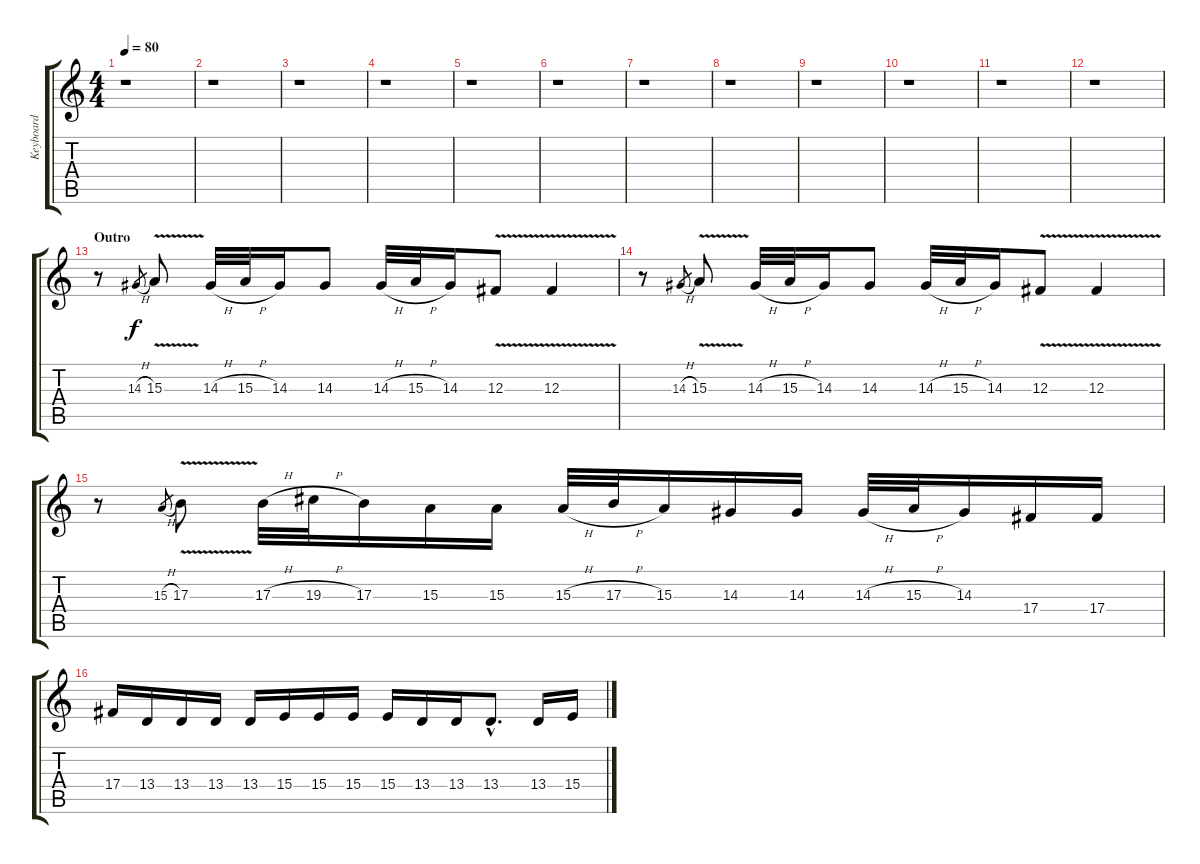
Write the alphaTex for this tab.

\track ("Keyboard" "Keyboard") {instrument harpsichord}
\staff {score tabs}
\tuning (Eb4 Bb3 Gb3 Db3 Ab2 Eb2) {hide}
\ts (4 4)
\tempo 80
\clef g2
\ks c
r.1{dy f} |
r.1 |
r.1 |
r.1 |
r.1 |
r.1 |
r.1 |
r.1 |
r.1 |
r.1 |
r.1 |
r.1 |
\section ("" "Outro")
r.8{volume 16 balance 8} 14.3{h}.8{gr} 15.3{v}.8 14.3{h}.32 15.3{h}.32 14.3.16 14.3.8 14.3{h}.32 15.3{h}.32 14.3.16 12.3{v}.8 12.3{v}.4 |
r.8 14.3{h}.8{gr} 15.3{v}.8 14.3{h}.32 15.3{h}.32 14.3.16 14.3.8 14.3{h}.32 15.3{h}.32 14.3.16 12.3{v}.8 12.3{v}.4 |
r.8 15.3{h}.8{gr} 17.3{v}.8 17.3{h}.32 19.3{h}.32 17.3.16 15.3.16 15.3.16 15.3{h}.32 17.3{h}.32 15.3.16 14.3.16 14.3.16 14.3{h}.32 15.3{h}.32 14.3.16 17.4.16 17.4.16 |
17.4.16 13.4.16 13.4.16 13.4.16 13.4.16 15.4.16 15.4.16 15.4.16 15.4.16 13.4.16 13.4.16 13.4{hac}.8{d} 13.4.16 15.4.16
